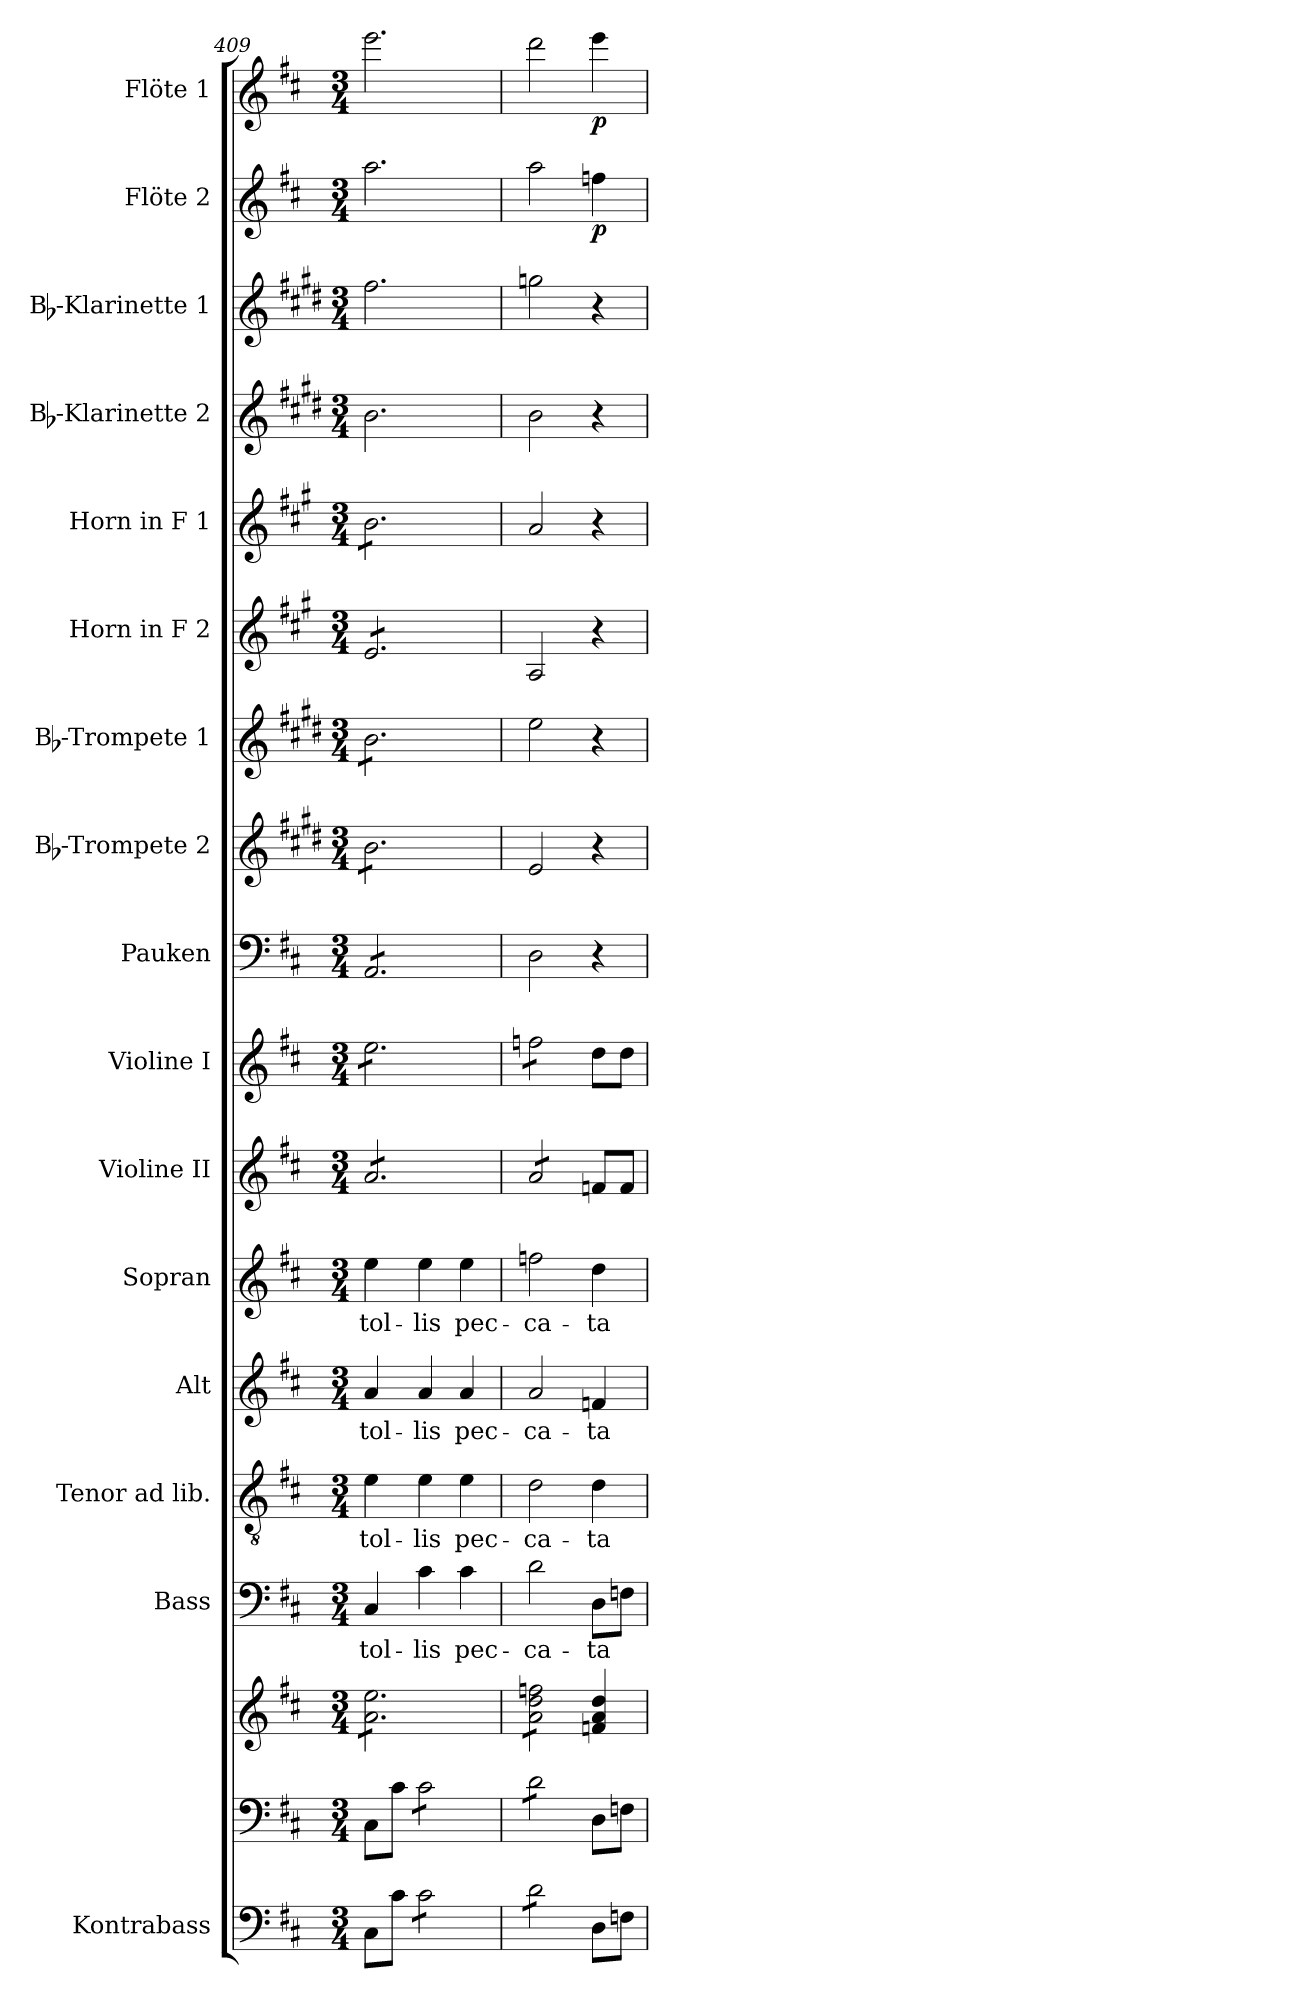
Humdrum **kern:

**kern	**kern	**kern	**kern	**text	**kern	**text	**kern	**text	**kern	**text	**kern	**kern	**kern	**kern	**kern	**kern	**kern	**kern	**kern	**kern	**dynam	**kern	**dynam
*part17	*part16	*part16	*part15	*part15	*part14	*part14	*part13	*part13	*part12	*part12	*part11	*part10	*part9	*part8	*part7	*part6	*part5	*part4	*part3	*part2	*part2	*part1	*part1
*staff18	*staff17	*staff16	*staff15	*staff15	*staff14	*staff14	*staff13	*staff13	*staff12	*staff12	*staff11	*staff10	*staff9	*staff8	*staff7	*staff6	*staff5	*staff4	*staff3	*staff2	*staff2	*staff1	*staff1
*I"Kontrabass	*	*	*I"Bass	*	*I"Tenor ad lib.	*	*I"Alt	*	*I"Sopran	*	*I"Violine II	*I"Violine I	*I"Pauken	*I"Bb-Trompete 2	*I"Bb-Trompete 1	*I"Horn in F 2	*I"Horn in F 1	*I"Bb-Klarinette 2	*I"Bb-Klarinette 1	*I"Flöte 2	*	*I"Flöte 1	*
*I'Kb.	*	*	*I'B.	*	*I'T.	*	*I'A.	*	*I'S.	*	*I'Vl. II	*I'Vl. I	*I'Pk.	*I'Bb Trp. 2	*I'Bb Trp. 1	*	*	*I'Bb Kl. 2	*I'Bb Kl. 1	*I'Fl. 2	*	*I'Fl. 1	*
*clefF4	*clefF4	*clefG2	*clefF4	*	*clefGv2	*	*clefG2	*	*clefG2	*	*clefG2	*clefG2	*clefF4	*clefG2	*clefG2	*clefG2	*clefG2	*clefG2	*clefG2	*clefG2	*	*clefG2	*
*ITrd7c12	*	*	*	*	*	*	*	*	*	*	*	*	*	*ITrd1c2	*ITrd1c2	*ITrd4c7	*ITrd4c7	*ITrd1c2	*ITrd1c2	*	*	*	*
*k[f#c#]	*k[f#c#]	*k[f#c#]	*k[f#c#]	*	*k[f#c#]	*	*k[f#c#]	*	*k[f#c#]	*	*k[f#c#]	*k[f#c#]	*k[f#c#]	*k[f#c#]	*k[f#c#]	*k[f#c#]	*k[f#c#]	*k[f#c#]	*k[f#c#]	*k[f#c#]	*	*k[f#c#]	*
*D:	*D:	*D:	*D:	*	*D:	*	*D:	*	*D:	*	*D:	*D:	*D:	*D:	*D:	*D:	*D:	*D:	*D:	*D:	*	*D:	*
*M3/4	*M3/4	*M3/4	*M3/4	*	*M3/4	*	*M3/4	*	*M3/4	*	*M3/4	*M3/4	*M3/4	*M3/4	*M3/4	*M3/4	*M3/4	*M3/4	*M3/4	*M3/4	*	*M3/4	*
=409	=409	=409	=409	=409	=409	=409	=409	=409	=409	=409	=409	=409	=409	=409	=409	=409	=409	=409	=409	=409	=409	=409	=409
!	!	!	!	!LO:LY:b	!	!LO:LY:b	!	!LO:LY:b	!	!LO:LY:b	!	!	!	!	!	!	!	!	!	!	!	!	!
*	*	*tremolo	*	*	*	*	*	*	*	*	*	*	*	*	*	*	*	*	*	*	*	*	*
*	*	*	*	*	*	*	*	*	*	*	*tremolo	*	*	*	*	*	*	*	*	*	*	*	*
*	*	*	*	*	*	*	*	*	*	*	*	*tremolo	*	*	*	*	*	*	*	*	*	*	*
*	*	*	*	*	*	*	*	*	*	*	*	*	*tremolo	*	*	*	*	*	*	*	*	*	*
*	*	*	*	*	*	*	*	*	*	*	*	*	*	*tremolo	*	*	*	*	*	*	*	*	*
*	*	*	*	*	*	*	*	*	*	*	*	*	*	*	*tremolo	*	*	*	*	*	*	*	*
*	*	*	*	*	*	*	*	*	*	*	*	*	*	*	*	*tremolo	*	*	*	*	*	*	*
*	*	*	*	*	*	*	*	*	*	*	*	*	*	*	*	*	*tremolo	*	*	*	*	*	*
8CC#\L	8C#\L	8a\ 8ee\L	4C#/	tol-	4e\	tol-	4a/	tol-	4ee\	tol-	8a/L	8ee\L	8AA/L	8a\L	8a\L	8A/L	8e\L	2.a\	2.ee\	2.aa\	.	2.eee\	.
8C#\J	8c#\J	8a\ 8ee\	.	.	.	.	.	.	.	.	8a/	8ee\	8AA/	8a\	8a\	8A/	8e\	.	.	.	.	.	.
!	!	!	!	!LO:LY:b	!	!LO:LY:b	!	!LO:LY:b	!	!LO:LY:b	!	!	!	!	!	!	!	!	!	!	!	!	!
*tremolo	*	*	*	*	*	*	*	*	*	*	*	*	*	*	*	*	*	*	*	*	*	*	*
*	*tremolo	*	*	*	*	*	*	*	*	*	*	*	*	*	*	*	*	*	*	*	*	*	*
8C#\L	8c#\L	8a\ 8ee\	4c#\	-lis	4e\	-lis	4a/	-lis	4ee\	-lis	8a/	8ee\	8AA/	8a\	8a\	8A/	8e\	.	.	.	.	.	.
8C#\	8c#\	8a\ 8ee\	.	.	.	.	.	.	.	.	8a/	8ee\	8AA/	8a\	8a\	8A/	8e\	.	.	.	.	.	.
!	!	!	!	!LO:LY:b	!	!LO:LY:b	!	!LO:LY:b	!	!LO:LY:b	!	!	!	!	!	!	!	!	!	!	!	!	!
8C#\	8c#\	8a\ 8ee\	4c#\	pec-	4e\	pec-	4a/	pec-	4ee\	pec-	8a/	8ee\	8AA/	8a\	8a\	8A/	8e\	.	.	.	.	.	.
8C#\J	8c#\J	8a\ 8ee\J	.	.	.	.	.	.	.	.	8a/J	8ee\J	8AA/J	8a\J	8a\J	8A/J	8e\J	.	.	.	.	.	.
*	*	*	*	*	*	*	*	*	*	*	*	*	*	*	*	*	*Xtremolo	*	*	*	*	*	*
*	*	*	*	*	*	*	*	*	*	*	*	*	*	*	*	*Xtremolo	*	*	*	*	*	*	*
*	*	*	*	*	*	*	*	*	*	*	*	*	*	*	*Xtremolo	*	*	*	*	*	*	*	*
*	*	*	*	*	*	*	*	*	*	*	*	*	*	*Xtremolo	*	*	*	*	*	*	*	*	*
*	*	*	*	*	*	*	*	*	*	*	*	*	*Xtremolo	*	*	*	*	*	*	*	*	*	*
=410	=410	=410	=410	=410	=410	=410	=410	=410	=410	=410	=410	=410	=410	=410	=410	=410	=410	=410	=410	=410	=410	=410	=410
!	!	!	!	!LO:LY:b	!	!LO:LY:b	!	!LO:LY:b	!	!LO:LY:b	!	!	!	!	!	!	!	!	!	!	!	!	!
8D\L	8d\L	8a\ 8dd\ 8ffn\L	2d\	-ca-	2d\	-ca-	2a/	-ca-	2ffn\	-ca-	8a/L	8ffn\L	2D\	2d/	2dd\	2D/	2d/	2a\	2ffn\	2aa\	.	2ddd\	.
8D\	8d\	8a\ 8dd\ 8ffn\	.	.	.	.	.	.	.	.	8a/	8ffn\	.	.	.	.	.	.	.	.	.	.	.
8D\	8d\	8a\ 8dd\ 8ffn\	.	.	.	.	.	.	.	.	8a/	8ffn\	.	.	.	.	.	.	.	.	.	.	.
8D\J	8d\J	8a\ 8dd\ 8ffn\J	.	.	.	.	.	.	.	.	8a/J	8ffn\J	.	.	.	.	.	.	.	.	.	.	.
*	*	*	*	*	*	*	*	*	*	*	*	*Xtremolo	*	*	*	*	*	*	*	*	*	*	*
*	*	*	*	*	*	*	*	*	*	*	*Xtremolo	*	*	*	*	*	*	*	*	*	*	*	*
*	*	*Xtremolo	*	*	*	*	*	*	*	*	*	*	*	*	*	*	*	*	*	*	*	*	*
*	*Xtremolo	*	*	*	*	*	*	*	*	*	*	*	*	*	*	*	*	*	*	*	*	*	*
*Xtremolo	*	*	*	*	*	*	*	*	*	*	*	*	*	*	*	*	*	*	*	*	*	*	*
!	!	!	!	!LO:LY:b	!	!LO:LY:b	!	!LO:LY:b	!	!LO:LY:b	!	!	!	!	!	!	!	!	!	!	!LO:DY:b	!	!LO:DY:b
8DD\L	8D\L	4fn/ 4a/ 4dd/	8D\L	-ta	4d\	-ta	4fn/	-ta	4dd\	-ta	8fn/L	8dd\L	4r	4r	4r	4r	4r	4r	4r	4ffn\	p	4eee\	p
8FFn\J	8Fn\J	.	8Fn\J	.	.	.	.	.	.	.	8f/J	8dd\J	.	.	.	.	.	.	.	.	.	.	.
=	=	=	=	=	=	=	=	=	=	=	=	=	=	=	=	=	=	=	=	=	=	=	=
*-	*-	*-	*-	*-	*-	*-	*-	*-	*-	*-	*-	*-	*-	*-	*-	*-	*-	*-	*-	*-	*-	*-	*-
